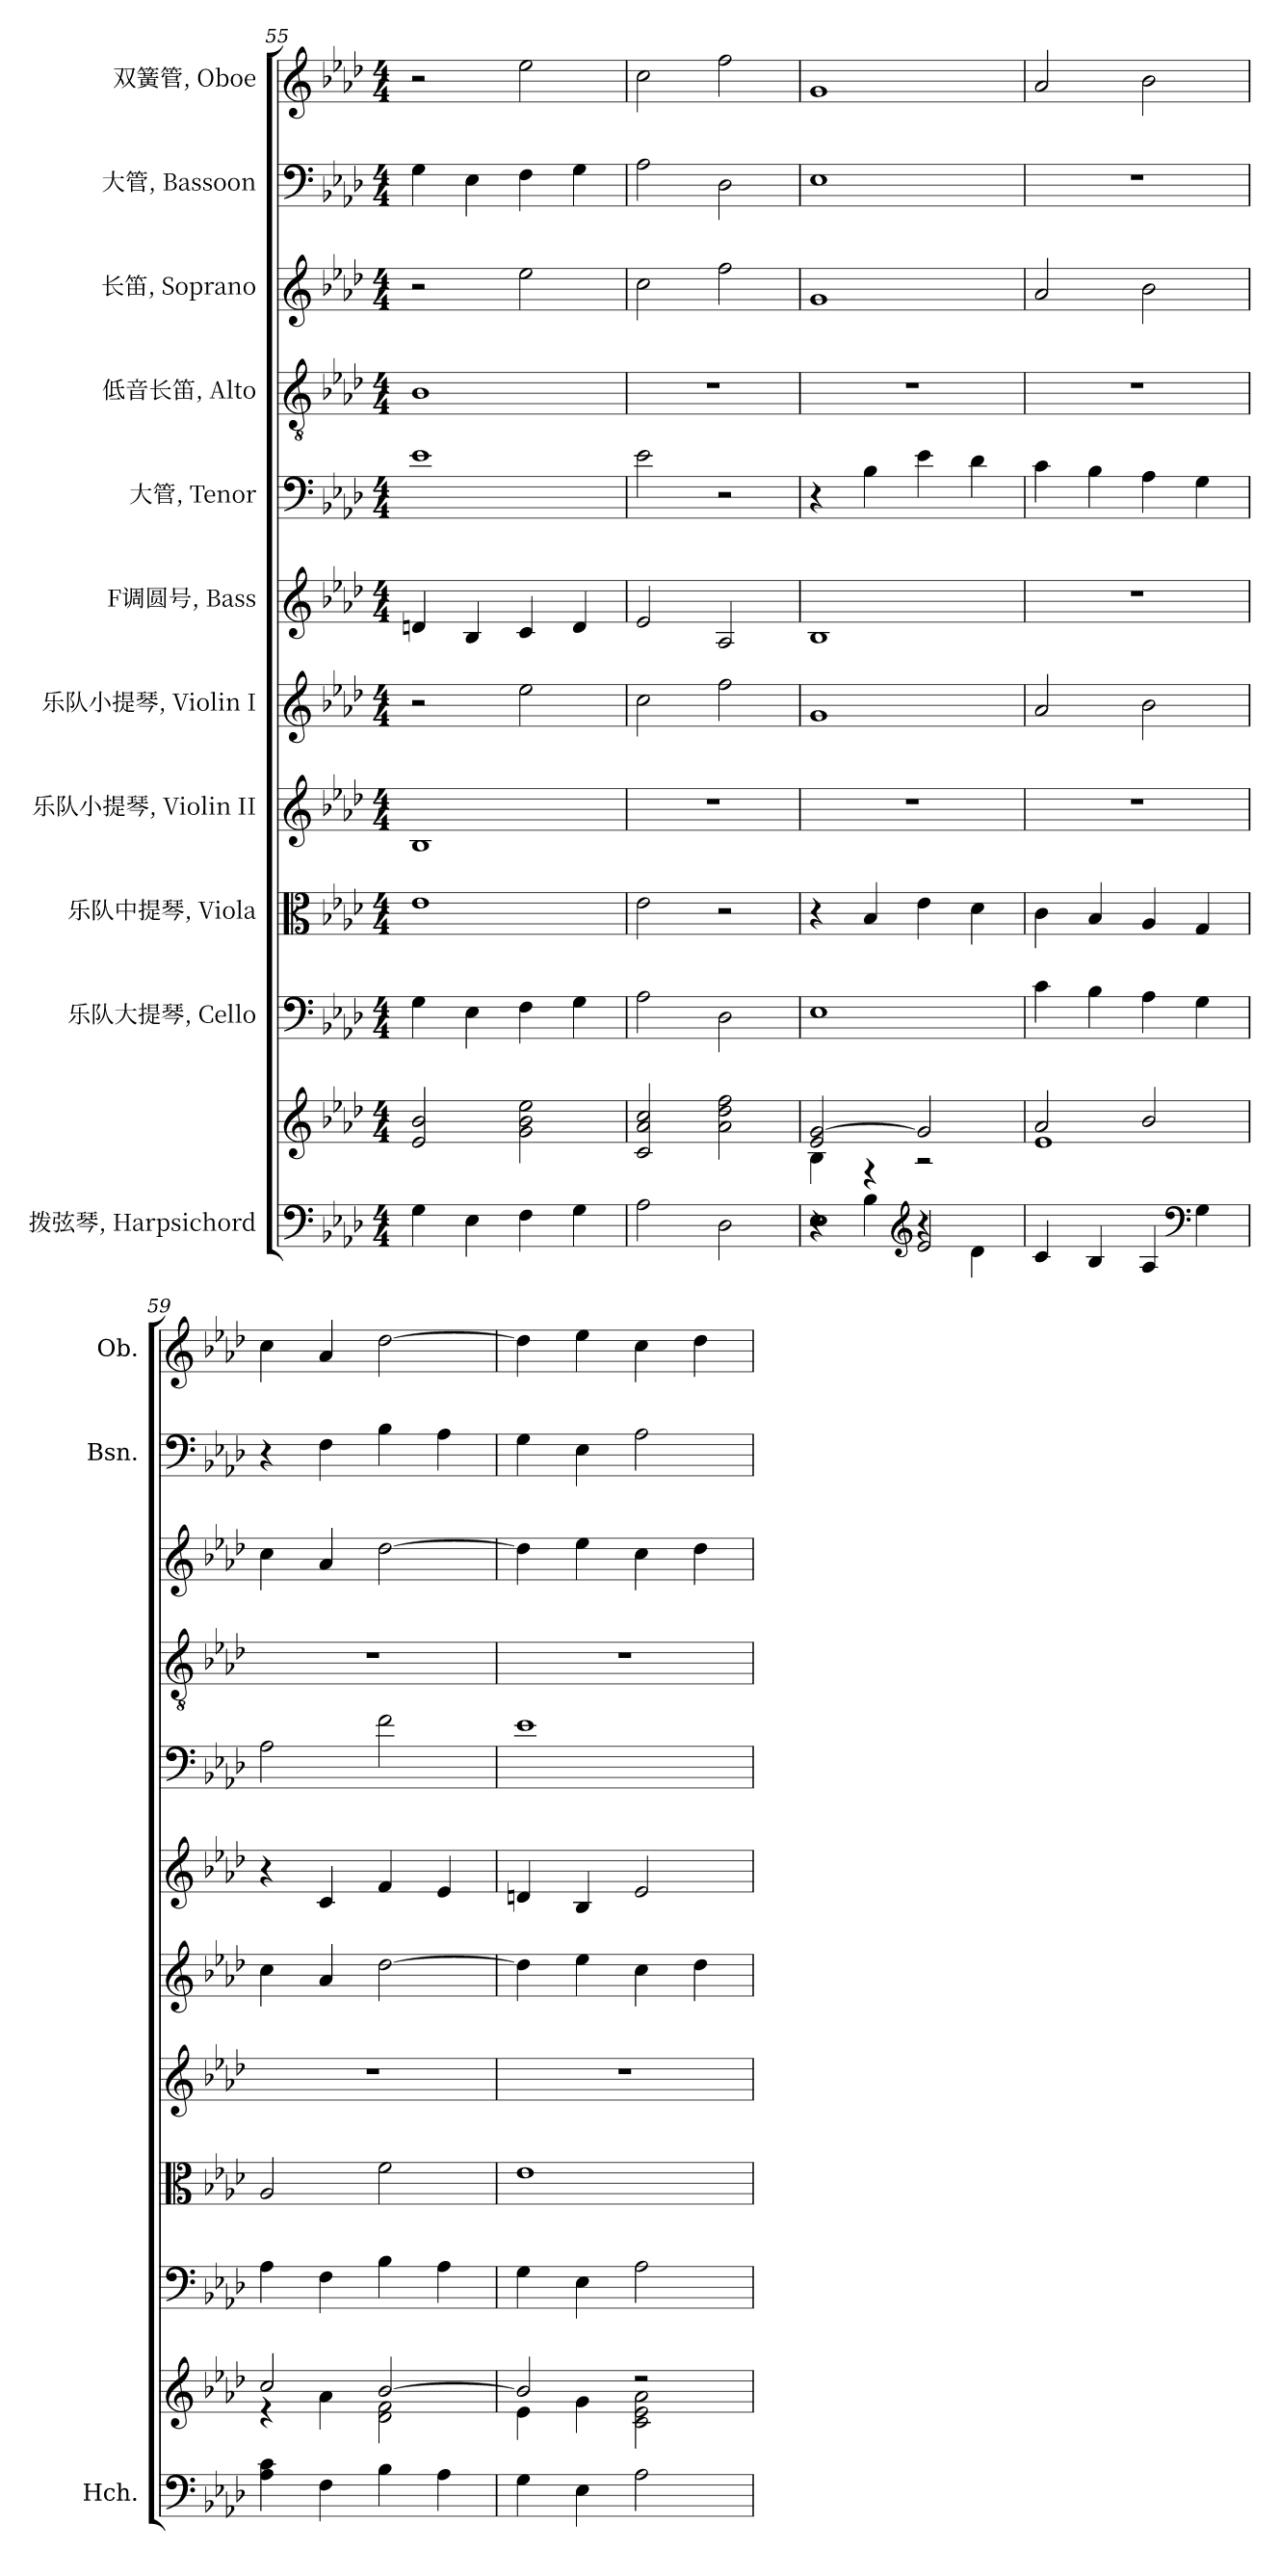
**kern	**kern	**kern	**kern	**kern	**kern	**kern	**kern	**kern	**kern	**kern	**kern
*part11	*part11	*part10	*part9	*part8	*part7	*part6	*part5	*part4	*part3	*part2	*part1
*staff12	*staff11	*staff10	*staff9	*staff8	*staff7	*staff6	*staff5	*staff4	*staff3	*staff2	*staff1
*I"拨弦琴, Harpsichord	*	*I"乐队大提琴, Cello	*I"乐队中提琴, Viola	*I"乐队小提琴, Violin II	*I"乐队小提琴, Violin I	*I"F调圆号, Bass	*I"大管, Tenor	*I"低音长笛, Alto	*I"长笛, Soprano	*I"大管, Bassoon	*I"双簧管, Oboe
*I'Hch.	*	*	*	*	*	*	*	*	*	*I'Bsn.	*I'Ob.
*clefF4	*clefG2	*clefF4	*clefC3	*clefG2	*clefG2	*clefG2	*clefF4	*clefGv2	*clefG2	*clefF4	*clefG2
*	*	*	*	*	*	*ITrd4c7	*	*	*	*	*
*k[b-e-a-d-]	*k[b-e-a-d-]	*k[b-e-a-d-]	*k[b-e-a-d-]	*k[b-e-a-d-]	*k[b-e-a-d-]	*k[b-e-a-d-g-]	*k[b-e-a-d-]	*k[b-e-a-d-]	*k[b-e-a-d-]	*k[b-e-a-d-]	*k[b-e-a-d-]
*M4/4	*M4/4	*M4/4	*M4/4	*M4/4	*M4/4	*M4/4	*M4/4	*M4/4	*M4/4	*M4/4	*M4/4
=55	=55	=55	=55	=55	=55	=55	=55	=55	=55	=55	=55
4G\	2e-/ 2b-/	4G\	1e-	1B-	2r	4Gn/	1e-	1B-	2r	4G\	2r
4E-\	.	4E-\	.	.	.	4E-/	.	.	.	4E-\	.
4F\	2g\ 2b-\ 2ee-\	4F\	.	.	2ee-\	4F/	.	.	2ee-\	4F\	2ee-\
4G\	.	4G\	.	.	.	4G/	.	.	.	4G\	.
=56	=56	=56	=56	=56	=56	=56	=56	=56	=56	=56	=56
2A-\	2c/ 2a-/ 2cc/	2A-\	2e-\	1r	2cc\	2A-/	2e-\	1r	2cc\	2A-\	2cc\
2D-\	2a-\ 2dd-\ 2ff\	2D-\	2r	.	2ff\	2D-/	2r	.	2ff\	2D-\	2ff\
=57	=57	=57	=57	=57	=57	=57	=57	=57	=57	=57	=57
*^	*^	*	*	*	*	*	*	*	*	*	*
*	*^	*	*	*	*	*	*	*	*	*	*	*	*
2r	4r	1E-	2e-/ [2g/	4B-\	1E-	4r	1r	1g	1E-	4r	1r	1g	1E-	1g
.	4B-\	.	.	4r	.	4B-/	.	.	.	4B-\	.	.	.	.
*clefG2	*	*	*	*	*	*	*	*	*	*	*	*	*	*
2e-/	4r	.	2g/]	2r	.	4e-\	.	.	.	4e-\	.	.	.	.
.	4d-\	.	.	.	.	4d-\	.	.	.	4d-\	.	.	.	.
*v	*v	*v	*	*	*	*	*	*	*	*	*	*	*	*
=58	=58	=58	=58	=58	=58	=58	=58	=58	=58	=58	=58	=58
4c/	2a-/	1e-	4c\	4c\	1r	2a-/	1r	4c\	1r	2a-/	1r	2a-/
4B-/	.	.	4B-\	4B-/	.	.	.	4B-\	.	.	.	.
4A-/	2b-/	.	4A-\	4A-/	.	2b-\	.	4A-\	.	2b-\	.	2b-\
*clefF4	*	*	*	*	*	*	*	*	*	*	*	*
4G\	.	.	4G\	4G/	.	.	.	4G\	.	.	.	.
=59	=59	=59	=59	=59	=59	=59	=59	=59	=59	=59	=59	=59
4A-\ 4c\	2cc/	4r	4A-\	2A-/	1r	4cc\	4r	2A-\	1r	4cc\	4r	4cc\
4F\	.	4a-\	4F\	.	.	4a-/	4F/	.	.	4a-/	4F\	4a-/
4B-\	[2b-/	2d-\ 2f\	4B-\	2f\	.	[2dd-\	4B-/	2f\	.	[2dd-\	4B-\	[2dd-\
4A-\	.	.	4A-\	.	.	.	4A-/	.	.	.	4A-\	.
!!LO:PB:g=z
=60	=60	=60	=60	=60	=60	=60	=60	=60	=60	=60	=60	=60
4G\	2b-/]	4e-\	4G\	1e-	1r	4dd-\]	4Gn/	1e-	1r	4dd-\]	4G\	4dd-\]
4E-\	.	4g\	4E-\	.	.	4ee-\	4E-/	.	.	4ee-\	4E-\	4ee-\
2A-\	2r	2c\ 2e-\ 2a-\	2A-\	.	.	4cc\	2A-/	.	.	4cc\	2A-\	4cc\
.	.	.	.	.	.	4dd-\	.	.	.	4dd-\	.	4dd-\
*	*v	*v	*	*	*	*	*	*	*	*	*	*
=	=	=	=	=	=	=	=	=	=	=	=
*-	*-	*-	*-	*-	*-	*-	*-	*-	*-	*-	*-
